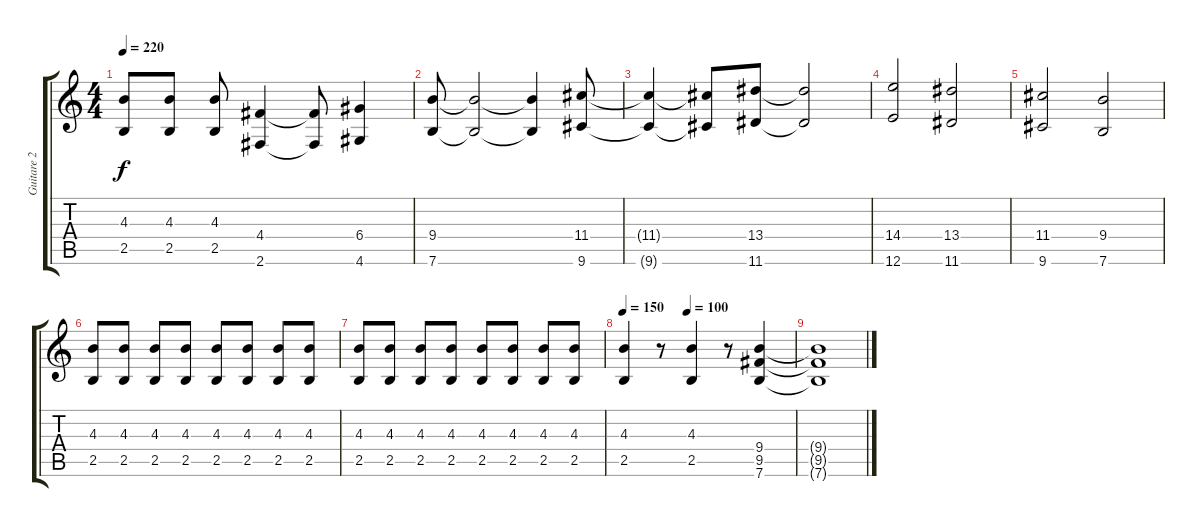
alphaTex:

\track ("Guitare 2" "Guitare 2") {instrument distortionguitar}
\staff {score tabs}
\tuning (E4 B3 G3 D3 A2 E2) {hide}
\ts (4 4)
\tempo 220
\clef g2
\ks c
(4.3 2.5).8{dy f} (4.3 2.5).8 (4.3 2.5).8 (4.4 2.6).4 (4.4{t} 2.6{t}).8 (6.4 4.6).4 |
(9.4 7.6).8 (9.4{t} 7.6{t}).2 (9.4{t} 7.6{t}).4 (11.4 9.6).8 |
(11.4{t} 9.6{t}).4 (11.4{t} 9.6{t}).8 (13.4 11.6).8 (13.4{t} 11.6{t}).2 |
(14.4 12.6).2 (13.4 11.6).2 |
(11.4 9.6).2 (9.4 7.6).2 |
(4.3 2.5).8 (4.3 2.5).8 (4.3 2.5).8 (4.3 2.5).8 (4.3 2.5).8 (4.3 2.5).8 (4.3 2.5).8 (4.3 2.5).8 |
(4.3 2.5).8 (4.3 2.5).8 (4.3 2.5).8 (4.3 2.5).8 (4.3 2.5).8 (4.3 2.5).8 (4.3 2.5).8 (4.3 2.5).8 |
\tempo 150
\tempo (100 0.375)
(4.3 2.5).4 r.8 (4.3 2.5).4 r.8 (9.4 9.5 7.6).4 |
(9.4{t} 9.5{t} 7.6{t}).1
